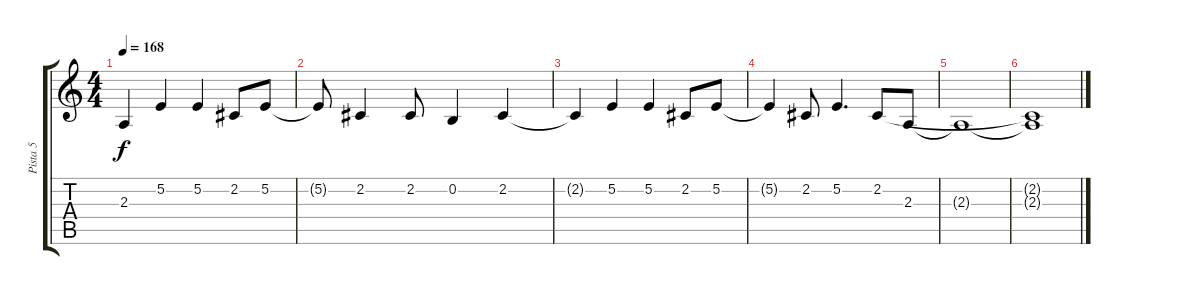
\track ("Pista 5" "Pista 5") {instrument electricgrandpiano}
\staff {score tabs}
\tuning (E4 B3 G3 D3 A2 E2) {hide}
\ts (4 4)
\tempo 168
\clef g2
\ks c
2.3{t}.4{dy f} 5.2.4 5.2.4 2.2.8 5.2.8 |
5.2{t}.8 2.2.4 2.2.8 0.2.4 2.2.4 |
2.2{t}.4 5.2.4 5.2.4 2.2.8 5.2.8 |
5.2{t}.4 2.2.8 5.2.4{d} 2.2.8 2.3.8 |
2.3{t}.1 |
(2.2{t} 2.3{t}).1
